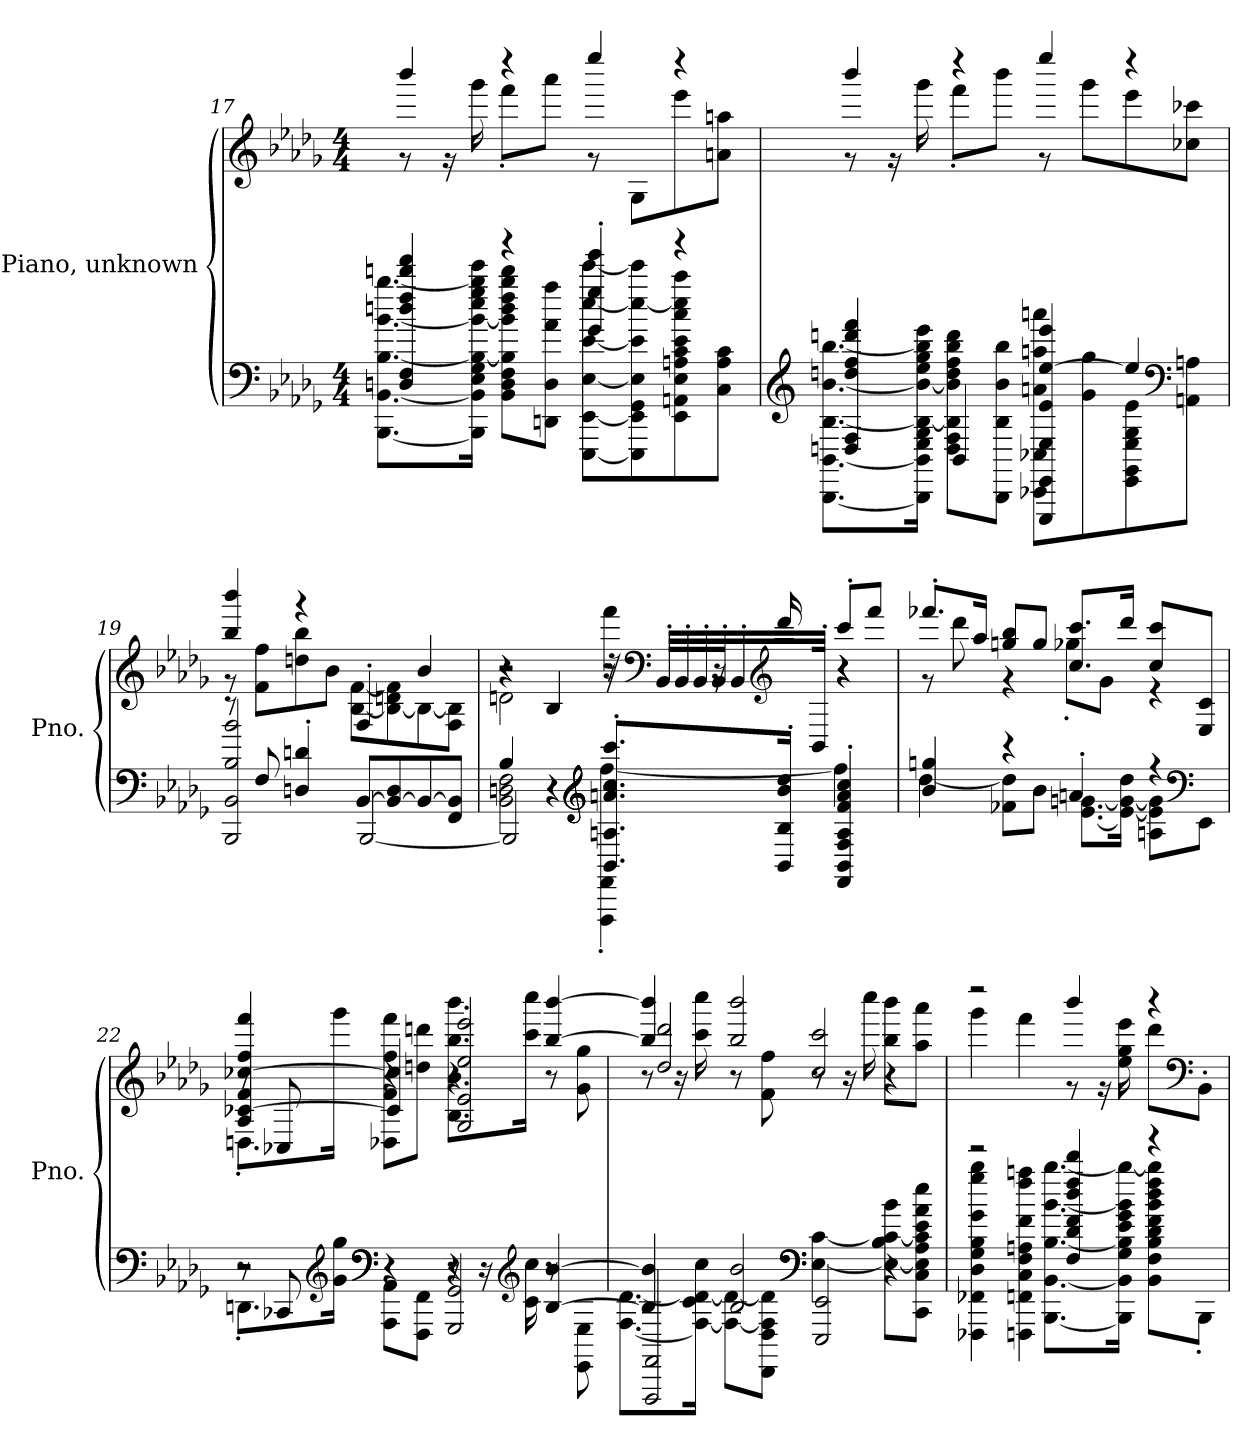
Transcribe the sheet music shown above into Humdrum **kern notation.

**kern	**kern
*part1	*part1
*staff2	*staff1
*I"Piano, unknown	*
*I'Pno.	*
*clefF4	*clefG2
*k[b-e-a-d-g-]	*k[b-e-a-d-g-]
*M4/4	*M4/4
=17	=17
*^	*^
4Dn/ 4F/ 4ddn/ 4ff/ 4dddn/ 4fff/	[8.BBB-\ [8.BB-\ [8.B-\ [8.b-\ [8.bb-\L	4bbb-/	8r
.	.	.	16r
.	16BBB-\] 16BB-\] 16E-\ 16G-\ 16B-\_ 16b-\_ 16ee-\ 16gg-\ 16bb-\] 16eee-\Jk	.	16ggg-\
4r	8BB-\ 8D\ 8F\ 8B-\] 8b-\] 8dd\ 8ff\ 8bb-\ 8ddd\L	4r	8fff'\L
.	8DDn\ 8D\ 8a-\ 8aa-\J	.	8aaa-\J
4g-/' 4gg-/' 4ggg-/'	[8EEE-\ [8EE-\ [8E-\ [8e-\ [8ee-\ [8eee-\L	4eeee-/	8r
.	8EEE-\] 8EE-\] 8GG-\ 8E-\] 8e-\] 8ee-\_ 8eee-\]	.	8G-\L
4r	8EE-\ 8AAn\ 8E-\ 8An\ 8c\ 8e-\ 8cc\ 8ee-\] 8ccc\	4r	8eee-\
.	8C\ 8A\ 8c\J	.	8an\ 8aan\J
!!LO:LB:g=z	!!
=18	=18	=18	=18
*clefG2	*	*	*
4Dn/ 4F/ 4ddn/ 4ff/ 4dddn/ 4fff/	[8.BBB-\ [8.BB-\ [8.B-\ [8.b-\ [8.bb-\L	4bbb-/	8r
.	.	.	16r
.	16BBB-\] 16BB-\] 16E-\ 16G-\ 16B-\_ 16b-\_ 16ee-\ 16gg-\ 16bb-\] 16eee-\Jk	.	16ggg-\
4BB-/	8D\ 8F\ 8B-\] 8b-\] 8dd\ 8ff\ 8bb-\ 8ddd\L	4r	8fff'\L
.	8BBB-\ 8B-\ 8b-\ 8bb-\J	.	8bbb-\J
4EEE-/ 4EE-/ 4E-/ 4e-/ [4ee-/ 4eee-/	8CC-X\ 8C-X\ 8an\ 8aan\ 8aaan\L	4eeee-/	8r
.	8g-\ 8gg-\	.	8ggg-\L
4ee-/]	8EE-\ 8GG-\ 8E-\ 8G-\ 8e-\	4r	8eee-\
*clefF4	*	*	*
.	8AAn\ 8An\J	.	8cc-X\ 8ccc-X\J
=19	=19	=19	=19
8r	2BBB-/ 2BB-/ 2B-/ 2b-/	4bb-/ 4bbb-/	8r
8F/	.	.	8f\ 8ff\L
4Dn/' 4dn/'	.	4r	8ddn\ 8bb-\
.	.	.	8b-\J
[8BB-/L	[2BBB-/	4F'/	[8B-\ [8f\L
8BB-/_ 8D/	.	.	8B-\_ 8dn\ 8f\]
8BB-/_	.	4b-/	8B-\_
8FF/ 8BB-/]J	.	.	8F\ 8B-\]J
!!LO:LB:g=z
=20	=20	=20	=20
*	*^	*	*^
4B-/	2BB-\ 2Dn\ 2F\	2BBB-/]	2r	2dn\	4r
4r	.	.	.	.	4B-/
*clefG2	*	*	*	*	*
8.BB-/' 8.An/' 8.an/' 8.cc/' 8.ccc/'L	4FFF\' 4FF\' [4ff\'	2r	8r	4fff\	32r
*	*	*	*clefF4	*	*
.	.	.	.	.	32BB-'/LLL
.	.	.	.	.	32BB-'/
.	.	.	.	.	32BB-'/
.	.	.	16r	.	32BB-'/J
.	.	.	.	.	16BB-'/
*	*	*	*clefG2	*	*
16BB-/' 16B-/' 16b-/' 16dd-/'Jk	.	.	16ddd-/	.	.
.	.	.	.	.	32BB-'/JJk
4FF/' 4BB-/' 4F/' 4A/' 4f/' 4a/' 4cc/'	4ff\]	.	4r	4r	8ccc'/L
.	.	.	.	.	8fff/J
*	*v	*v	*	*	*
*	*	*	*v	*v
=21	=21	=21	=21
4b-/ 4ggn/	[4dd-\	8.fff-X'/L	8r
.	.	.	8ddd-\
.	.	16aa-/Jk	.
4r	8f-X\ 8dd-\]L	8ggn/ 8bb-/L	4r
.	8b-\J	8gg/J	.
4an'/	[8.e-\ [8.gn\L	8.cc/ 8.ccc/L	8gg-X'\L
.	.	.	8g-\J
.	16e-\_ 16g\_ 16dd-\Jk	16ddd-/Jk	.
4r	8An\ 8e-\] 8g\]L	8cc/ 8ccc/L	4r
*clefF4	*	*	*
.	8EE-\J	8E-/ 8c/J	.
!!LO:LB:g=z
=22	=22	=22	=22
*	*^	*	*^
2r	8.DDn'\L	8r	8r	8.Dn'\L	4A-/ [4c-X/ 4f/ [4cc-X/ 4ff/ 4fff/
.	.	8CC-X/	8C-X/	.	.
*clefG2	*	*	*	*	*
.	16g-\ 16gg-\Jk	.	.	16ggg-\Jk	.
*clefF4	*	*	*	*	*
.	8AAA-\ 8AA-\L	4r	4r	8D-X\ 8f\ 8ff\ 8fff\L	4c-/] 4cc-/]
.	8FFF\ 8FF\J	.	.	8ddn\ 8dddn\J	.
4r	8r	2GGG-/ 2GG-/	4r	8.B-\ 8.b-\ 8.bb-\ 8.bbb-\L	2G-/ 2e-/ 2ee-/ 2eee-/
.	16r	.	.	.	.
*clefG2	*	*	*	*	*
.	16c\ 16cc\	.	.	16ccc\ 16cccc\Jk	.
[4B-/ [4b-/	8r	.	[4bb-/ [4bbb-/	8r	.
.	8EE-\ 8E-\	.	.	8g-\ 8gg-\	.
=23	=23	=23	=23	=23	=23
4B-/] 4b-/]	[8.F\ [8.d-\L	2FFF/ 2FF/	4bb-/] 4bbb-/]	8r	2dd-/ 2ddd-/
.	.	.	.	16r	.
.	16F\_ 16c\ 16d-\_ 16cc\Jk	.	.	16ccc\ 16cccc\	.
2B-/ 2b-/	8F\_ 8d-\_L	.	2bb-/ 2bbb-/	8r	.
.	8DD-\ 8D-\ 8F\] 8d-\]J	.	.	8f\ 8ff\	.
*clefF4	*	*	*	*	*
.	[4E-\ [4c\	2EEE-/ 2EE-/	.	8r	2cc/ 2ccc/
.	.	.	.	16r	.
.	.	.	.	16cccc\	.
4r	8E-\_ 8B-\ 8c\_ 8b-\L	.	4r	8bb-\ 8bbb-\L	.
.	8CC\ 8C\ 8E-\] 8A-\ 8c\] 8e-\ 8a-\ 8ee-\J	.	.	8aa-\ 8aaa-\J	.
*	*v	*v	*	*	*
*	*	*	*v	*v
!!LO:LB:g=z
=24	=24	=24	=24
2r	4FFF-X\ 4FF-X\ 4D-\ 4G-\ 4B-\ 4g-\ 4gg-\ 4bb-\	2r	4ggg-\
.	4FFFn\ 4FFn\ 4C\ 4F\ 4An\ 4f\ 4ff\ 4aan\	.	4fff\
4F/ 4d-/ 4f/ 4dd-/ 4ff/ 4ddd-/	[8.BBB-\ [8.BB-\ [8.B-\ [8.b-\ [8.bb-\L	4bbb-/	8r
.	.	.	16r
.	16BBB-\] 16BB-\] 16G-\ 16B-\] 16e-\ 16g-\ 16b-\] 16bb-\_Jk	.	16ee-\ 16gg-\ 16eee-\
4r	8BB-\ 8F\ 8B-\ 8d-\ 8f\ 8b-\ 8dd-\ 8ff\ 8bb-\]L	4r	8ddd-\L
*	*	*clefF4	*
.	8BBB-'\J	.	8BB-'\J
*v	*v	*	*
*	*v	*v
=	=
*-	*-
